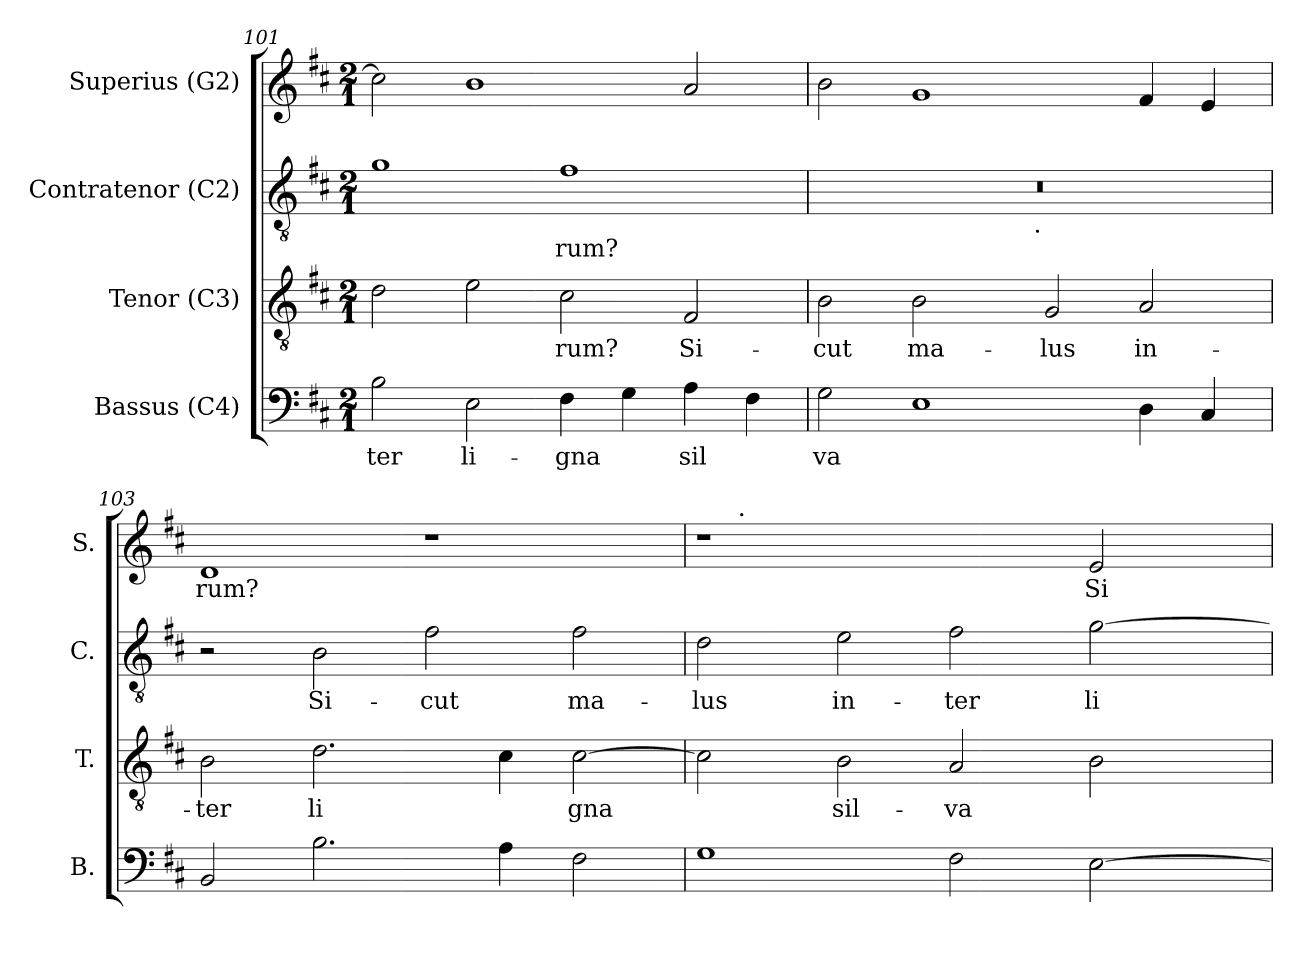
**kern	**text	**kern	**text	**kern	**text	**kern	**text
*part4	*part4	*part3	*part3	*part2	*part2	*part1	*part1
*staff4	*staff4	*staff3	*staff3	*staff2	*staff2	*staff1	*staff1
*I"Bassus (C4)	*	*I"Tenor (C3)	*	*I"Contratenor (C2)	*	*I"Superius (G2)	*
*I'B.	*	*I'T.	*	*I'C.	*	*I'S.	*
*clefF4	*	*clefGv2	*	*clefGv2	*	*clefG2	*
*k[f#c#]	*	*k[f#c#]	*	*k[f#c#]	*	*k[f#c#]	*
*D:	*	*D:	*	*D:	*	*D:	*
*M2/1	*	*M2/1	*	*M2/1	*	*M2/1	*
=101	=101	=101	=101	=101	=101	=101	=101
!	!LO:LY:b:cj	!	!LO:LY:b:cj	!	!LO:LY:b:cj	!	!LO:LY:b:cj
2B\	-ter	2d\	--	1g	--	2cc#\]	--
!	!LO:LY:b:cj	!	!LO:LY:b:cj	!	!	!	!LO:LY:b:cj
2E\	li-	2e\	--	.	.	1b	--
!	!LO:LY:b:cj	!	!LO:LY:b:cj	!	!LO:LY:b:cj	!	!
4F#\	-gna	2c#\	-rum?	1f#	-rum?	.	.
!	!LO:LY:b:cj	!	!	!	!	!	!
4G\	.	.	.	.	.	.	.
!	!LO:LY:b:cj	!	!LO:LY:b:cj	!	!	!	!LO:LY:b:cj
4A\	sil-	2F#/	Si-	.	.	2a/	--
!	!LO:LY:b:cj	!	!	!	!	!	!
4F#\	--	.	.	.	.	.	.
=102	=102	=102	=102	=102	=102	=102	=102
!	!LO:LY:b:cj	!	!LO:LY:b:cj	!	!	!	!LO:LY:b:cj
*	*	*	*	*^	*	*	*
2G\	-va-	2B\	-cut	0r	2ryy	.	2b\	--
!	!LO:LY:b:cj	!	!LO:LY:b:cj	!	!	!	!	!LO:LY:b:cj
1E	--	2B\	ma-	.	4ryy	.	1g	--
.	.	.	.	.	8...ryy	.	.	.
!	!	!	!	!	!LO:TX:b:t=.	!	!	!
.	.	.	.	.	1ryy	.	.	.
!	!	!	!LO:LY:b:cj	!	!	!	!	!
.	.	2G/	-lus	.	.	.	.	.
!	!LO:LY:b:cj	!	!LO:LY:b:cj	!	!	!	!	!LO:LY:b:cj
4D\	--	2A/	in-	.	.	.	4f#/	--
!	!LO:LY:b:cj	!	!	!	!	!	!	!LO:LY:b:cj
4C#/	--	.	.	.	.	.	4e/	--
.	.	.	.	.	64ryy	.	.	.
!!LO:PB:g=z
=103	=103	=103	=103	=103	=103	=103	=103	=103
!	!LO:LY:b:cj	!	!LO:LY:b:cj	!	!	!	!	!LO:LY:b:cj
*	*	*	*	*v	*v	*	*	*
2BB/	--	2B\	-ter	2r	.	1d	-rum?
!	!LO:LY:b:cj	!	!LO:LY:b:cj	!	!LO:LY:b:cj	!	!
2.B\	--	2.d\	li-	2B\	Si-	.	.
!	!	!	!	!	!LO:LY:b:cj	!	!
.	.	.	.	2f#\	-cut	1r	.
!	!LO:LY:b:cj	!	!LO:LY:b:cj	!	!	!	!
4A\	--	4c#\	--	.	.	.	.
!	!LO:LY:b:cj	!	!LO:LY:b:cj	!	!LO:LY:b:cj	!	!
2F#\	--	[>2c#\	-gna	2f#\	ma-	.	.
=104	=104	=104	=104	=104	=104	=104	=104
!	!LO:LY:b:cj	!	!LO:LY:b:cj	!	!LO:LY:b:cj	!	!
*	*	*	*	*	*	*^	*
1G	--	2c#\]	.	2d\	-lus	1r	16.ryy	.
!	!	!	!	!	!	!	!LO:TX:a:t=.	!
.	.	.	.	.	.	.	1ryy	.
!	!	!	!LO:LY:b:cj	!	!LO:LY:b:cj	!	!	!
.	.	2B\	sil-	2e\	in-	.	.	.
!	!LO:LY:b:cj	!	!LO:LY:b:cj	!	!LO:LY:b:cj	!	!	!
2F#\	--	2A/	-va-	2f#\	-ter	2ryy	.	.
.	.	.	.	.	.	.	2ryy	.
!	!LO:LY:b:cj	!	!LO:LY:b:cj	!	!LO:LY:b:cj	!	!	!LO:LY:b:cj
[>2E\	--	2B\	--	[>2g\	li-	2e/	.	Si-
.	.	.	.	.	.	.	4ryy	.
.	.	.	.	.	.	.	8ryy	.
.	.	.	.	.	.	.	32ryy	.
*	*	*	*	*	*	*v	*v	*
=	=	=	=	=	=	=	=
*-	*-	*-	*-	*-	*-	*-	*-
